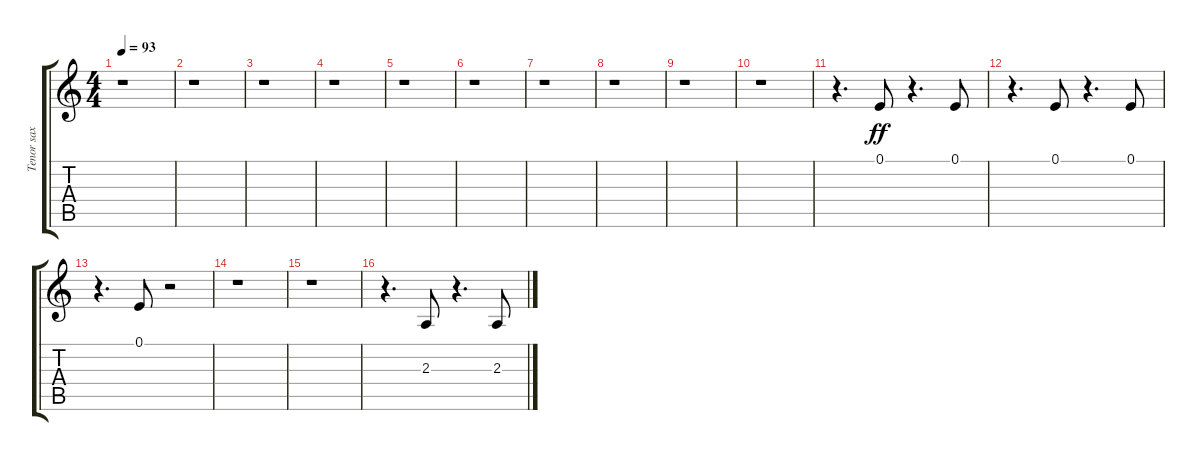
\track ("Tenor sax" "Tenor sax") {instrument tenorsax}
\staff {score tabs}
\tuning (E4 B3 G3 D3 A2 E2) {hide}
\ts (4 4)
\tempo 93
\clef g2
\ks c
r.1{dy ff instrument tenorsax} |
r.1 |
r.1 |
r.1 |
r.1 |
r.1 |
r.1 |
r.1 |
r.1 |
r.1 |
r.4{d} 0.1.8 r.4{d} 0.1.8 |
r.4{d} 0.1.8 r.4{d} 0.1.8 |
r.4{d} 0.1.8 r.2 |
r.1 |
r.1 |
r.4{d} 2.3.8 r.4{d} 2.3.8
